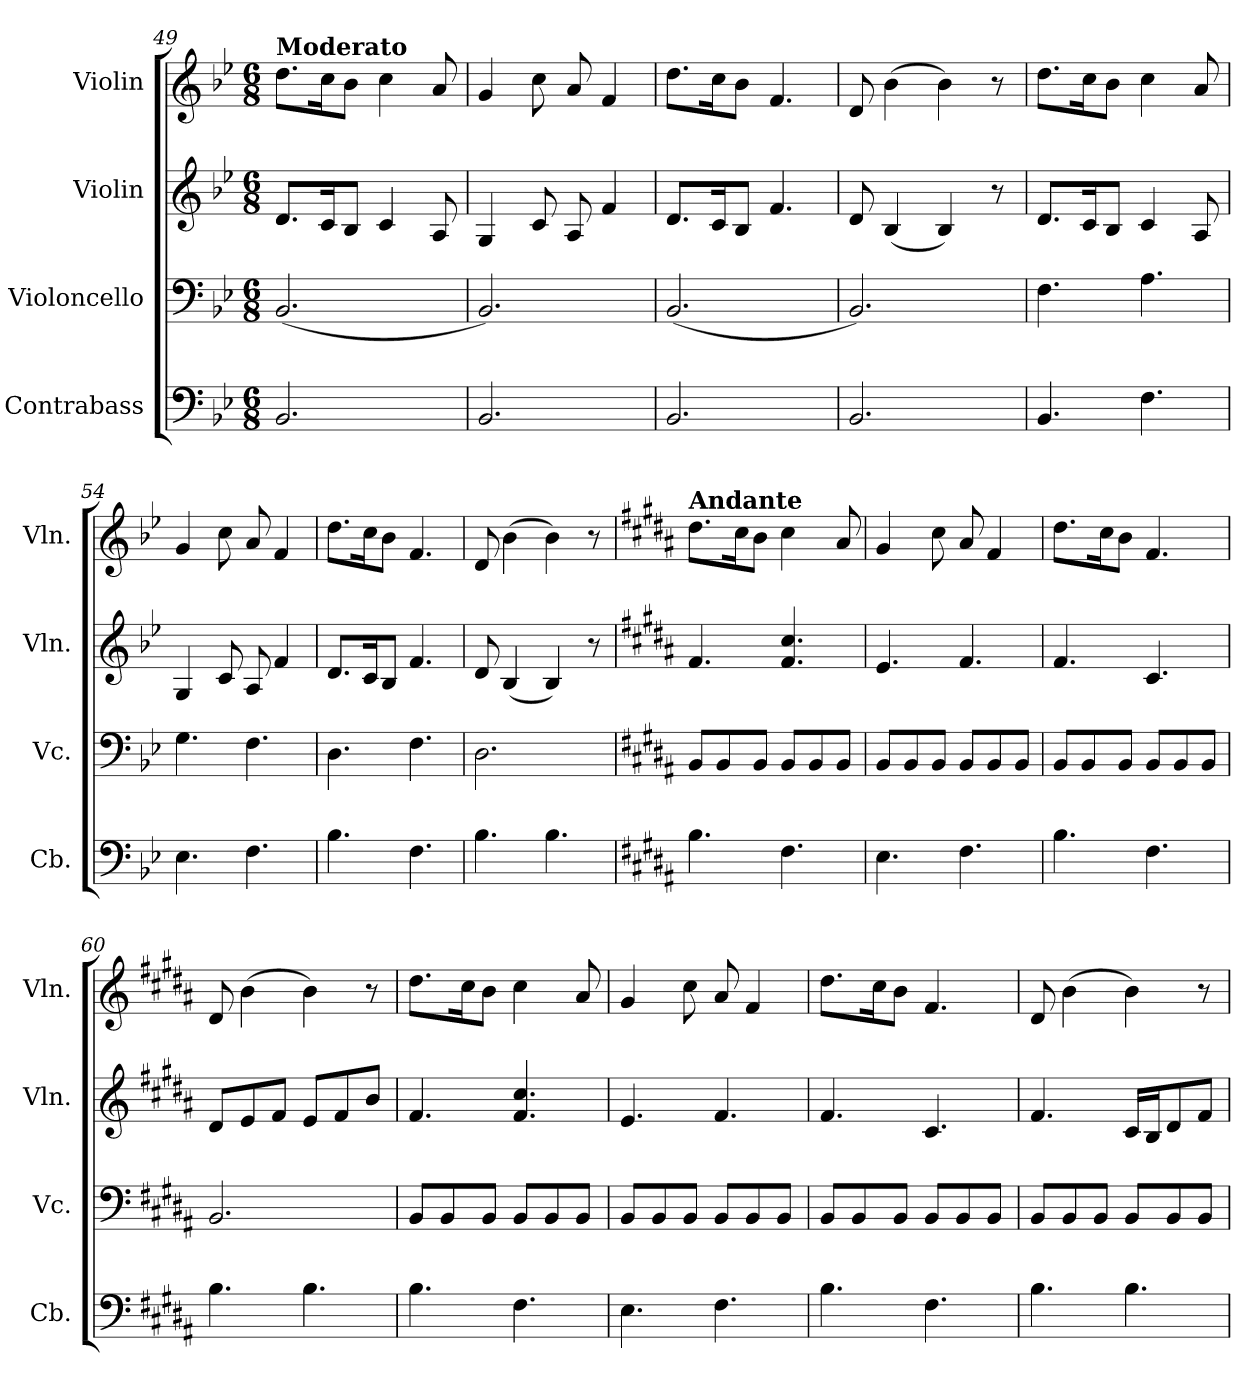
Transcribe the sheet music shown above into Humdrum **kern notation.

**kern	**kern	**kern	**kern
*part4	*part3	*part2	*part1
*staff4	*staff3	*staff2	*staff1
*I"Contrabass	*I"Violoncello	*I"Violin	*I"Violin
*I'Cb.	*I'Vc.	*I'Vln.	*I'Vln.
*clefF4	*clefF4	*clefG2	*clefG2
*ITrd7c12	*	*	*
*k[b-e-]	*k[b-e-]	*k[b-e-]	*k[b-e-]
*M6/8	*M6/8	*M6/8	*M6/8
=49	=49	=49	=49
!	!	!	!LO:TX:a:B:t=Moderato
2.BBB-/	(<2.BB-/	8.d/L	8.dd\L
.	.	16c/K	16cc\K
.	.	8B-/J	8b-\J
.	.	4c/	4cc\
.	.	8A/	8a/
=50	=50	=50	=50
2.BBB-/	2.BB-/)	4G/	4g/
.	.	8c/	8cc\
.	.	8A/	8a/
.	.	4f/	4f/
=51	=51	=51	=51
2.BBB-/	(<2.BB-/	8.d/L	8.dd\L
.	.	16c/K	16cc\K
.	.	8B-/J	8b-\J
.	.	4.f/	4.f/
!!LO:PB:g=z
=52	=52	=52	=52
2.BBB-/	2.BB-/)	8d/	8d/
.	.	(<4B-/	(>4b-\
.	.	4B-/)	4b-\)
.	.	8r	8r
=53	=53	=53	=53
4.BBB-/	4.F\	8.d/L	8.dd\L
.	.	16c/K	16cc\K
.	.	8B-/J	8b-\J
4.FF\	4.A\	4c/	4cc\
.	.	8A/	8a/
=54	=54	=54	=54
4.EE-\	4.G\	4G/	4g/
.	.	8c/	8cc\
4.FF\	4.F\	8A/	8a/
.	.	4f/	4f/
=55	=55	=55	=55
4.BB-\	4.D\	8.d/L	8.dd\L
.	.	16c/K	16cc\K
.	.	8B-/J	8b-\J
4.FF\	4.F\	4.f/	4.f/
=56	=56	=56	=56
4.BB-\	2.D\	8d/	8d/
.	.	(<4B-/	(>4b-\
4.BB-\	.	4B-/)	4b-\)
.	.	8r	8r
=57	=57	=57	=57
*k[f#c#g#d#a#]	*k[f#c#g#d#a#]	*k[f#c#g#d#a#]	*k[f#c#g#d#a#]
!	!	!	!LO:TX:a:B:t=Andante
4.BB\	8BB/L	4.f#/	8.dd#\L
.	8BB/	.	.
.	.	.	16cc#\K
.	8BB/J	.	8b\J
4.FF#\	8BB/L	4.f#/ 4.cc#/	4cc#\
.	8BB/	.	.
.	8BB/J	.	8a#/
!!LO:LB:g=z
=58	=58	=58	=58
4.EE\	8BB/L	4.e/	4g#/
.	8BB/	.	.
.	8BB/J	.	8cc#\
4.FF#\	8BB/L	4.f#/	8a#/
.	8BB/	.	4f#/
.	8BB/J	.	.
=59	=59	=59	=59
4.BB\	8BB/L	4.f#/	8.dd#\L
.	8BB/	.	.
.	.	.	16cc#\K
.	8BB/J	.	8b\J
4.FF#\	8BB/L	4.c#/	4.f#/
.	8BB/	.	.
.	8BB/J	.	.
=60	=60	=60	=60
4.BB\	2.BB/	8d#/L	8d#/
.	.	8e/	(>4b\
.	.	8f#/J	.
4.BB\	.	8e/L	4b\)
.	.	8f#/	.
.	.	8b/J	8r
=61	=61	=61	=61
4.BB\	8BB/L	4.f#/	8.dd#\L
.	8BB/	.	.
.	.	.	16cc#\K
.	8BB/J	.	8b\J
4.FF#\	8BB/L	4.f#/ 4.cc#/	4cc#\
.	8BB/	.	.
.	8BB/J	.	8a#/
=62	=62	=62	=62
4.EE\	8BB/L	4.e/	4g#/
.	8BB/	.	.
.	8BB/J	.	8cc#\
4.FF#\	8BB/L	4.f#/	8a#/
.	8BB/	.	4f#/
.	8BB/J	.	.
=63	=63	=63	=63
4.BB\	8BB/L	4.f#/	8.dd#\L
.	8BB/	.	.
.	.	.	16cc#\K
.	8BB/J	.	8b\J
4.FF#\	8BB/L	4.c#/	4.f#/
.	8BB/	.	.
.	8BB/J	.	.
!!LO:LB:g=z
=64	=64	=64	=64
4.BB\	8BB/L	4.f#/	8d#/
.	8BB/	.	(>4b\
.	8BB/J	.	.
4.BB\	8BB/L	16c#/LL	4b\)
.	.	16B/J	.
.	8BB/	8d#/	.
.	8BB/J	8f#/J	8r
=	=	=	=
*-	*-	*-	*-
